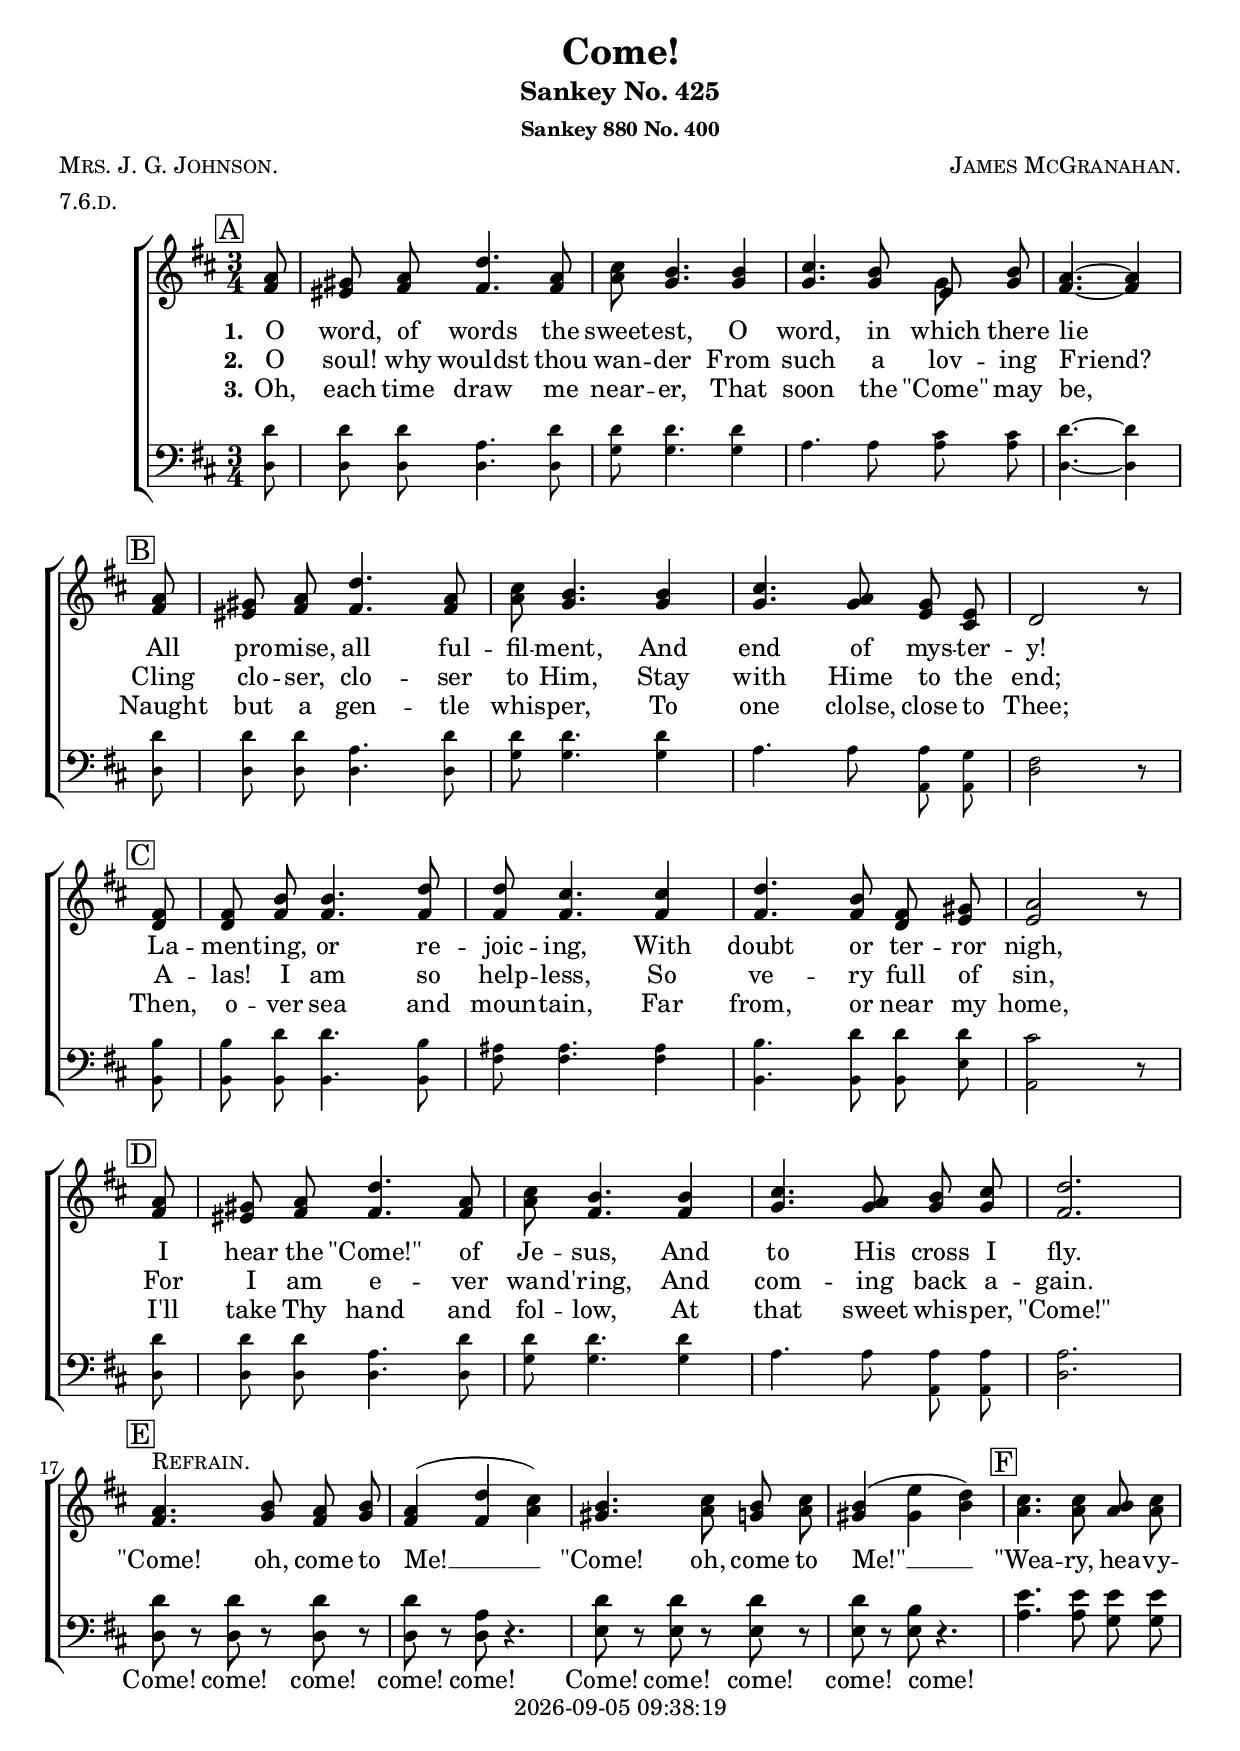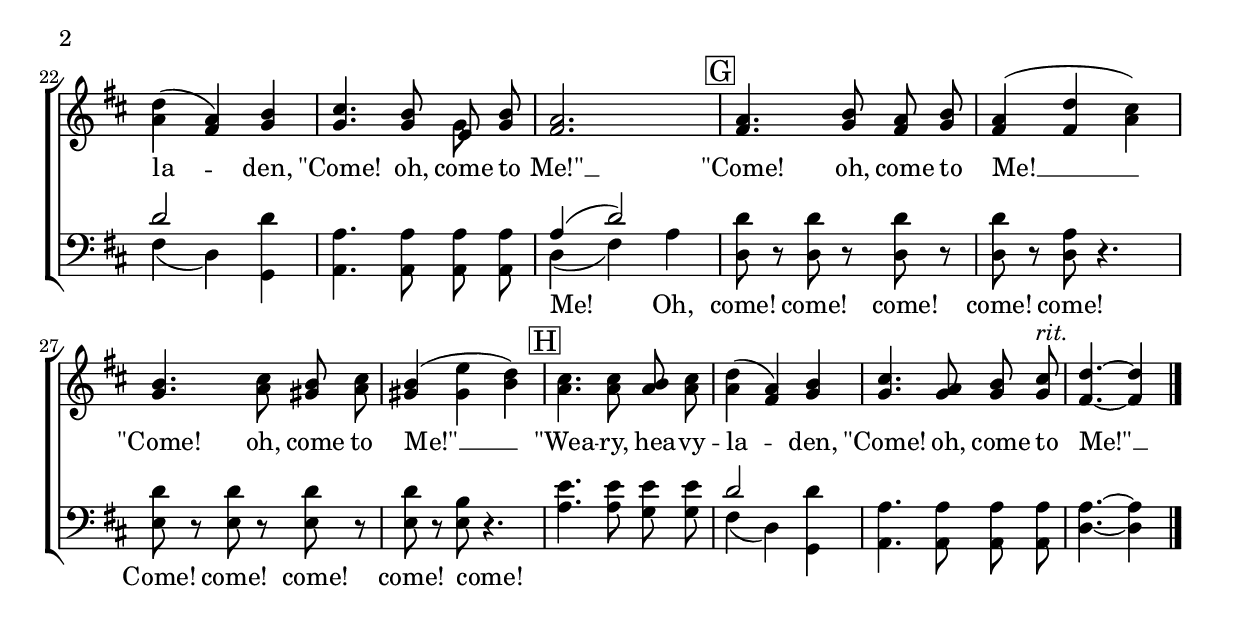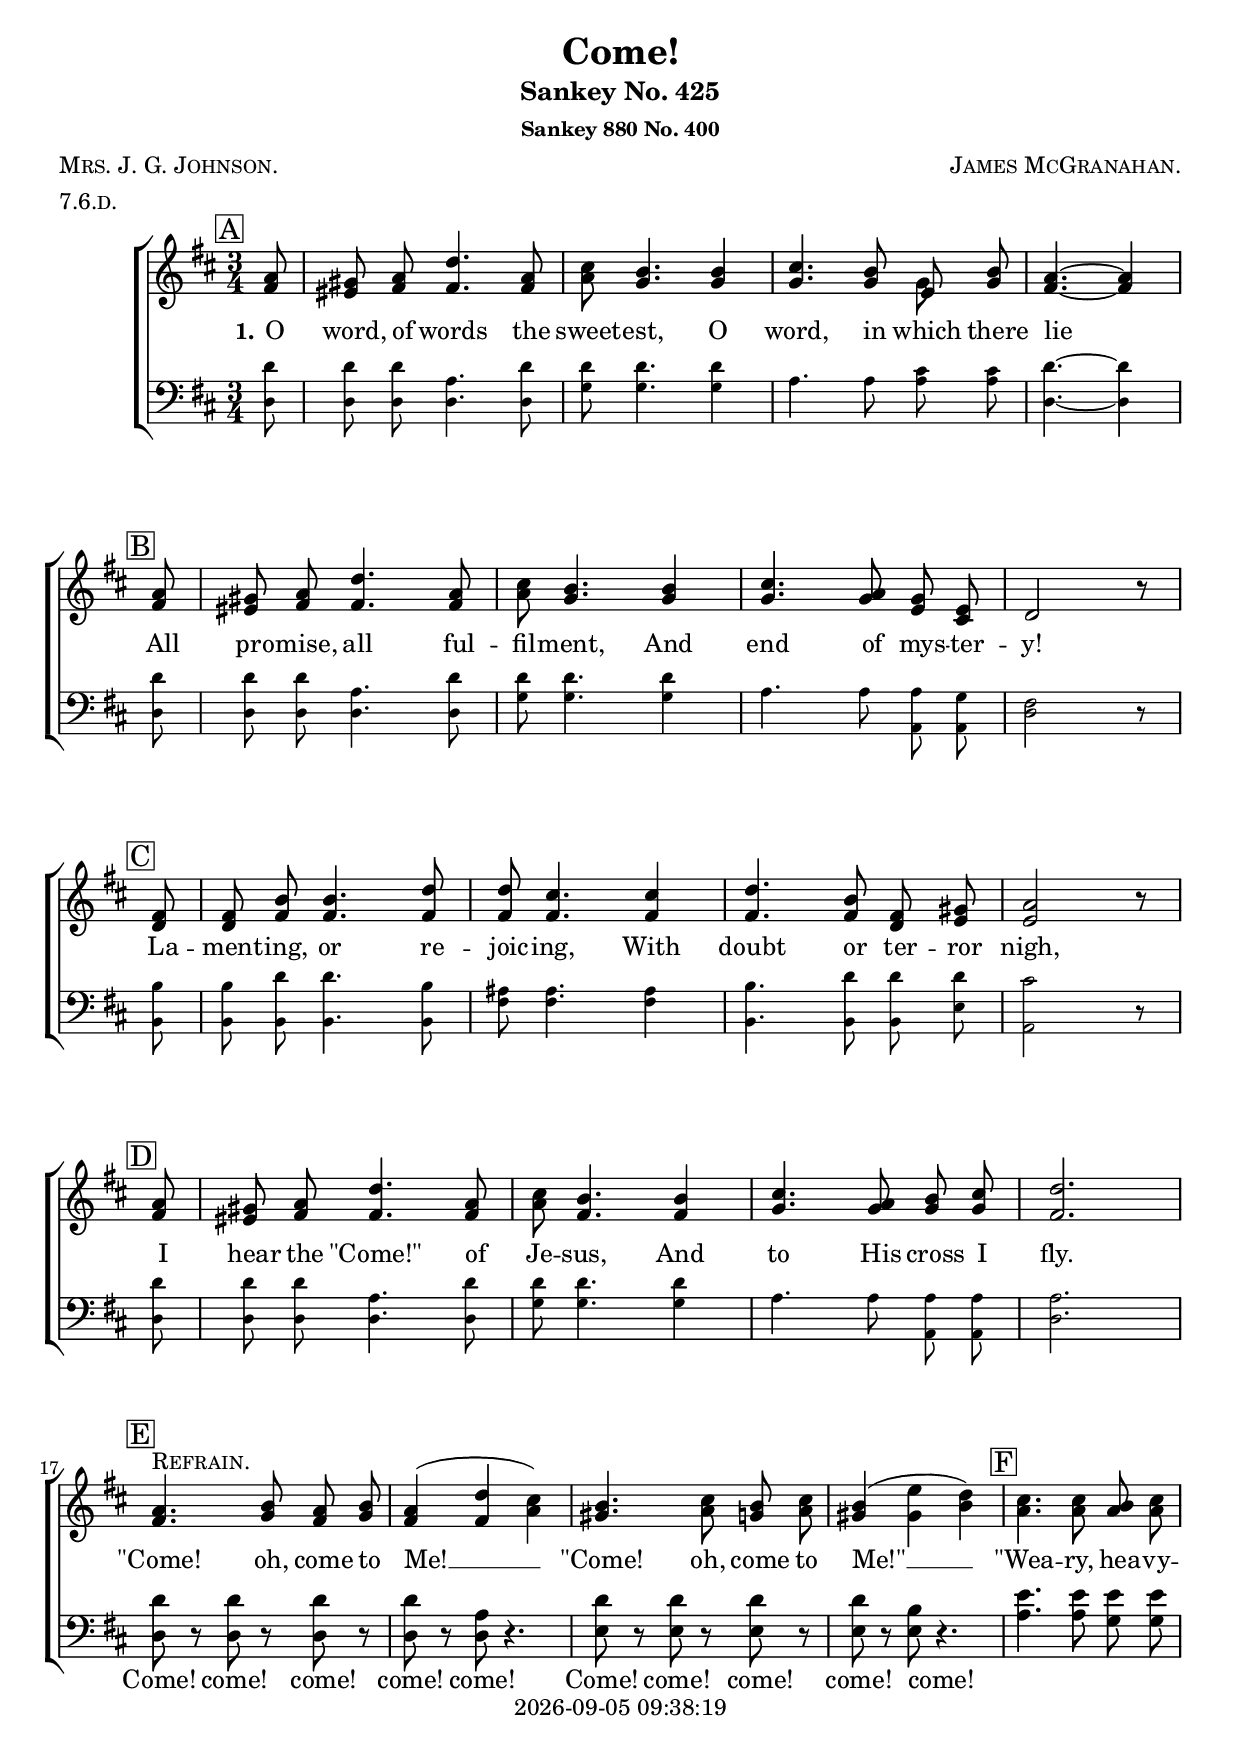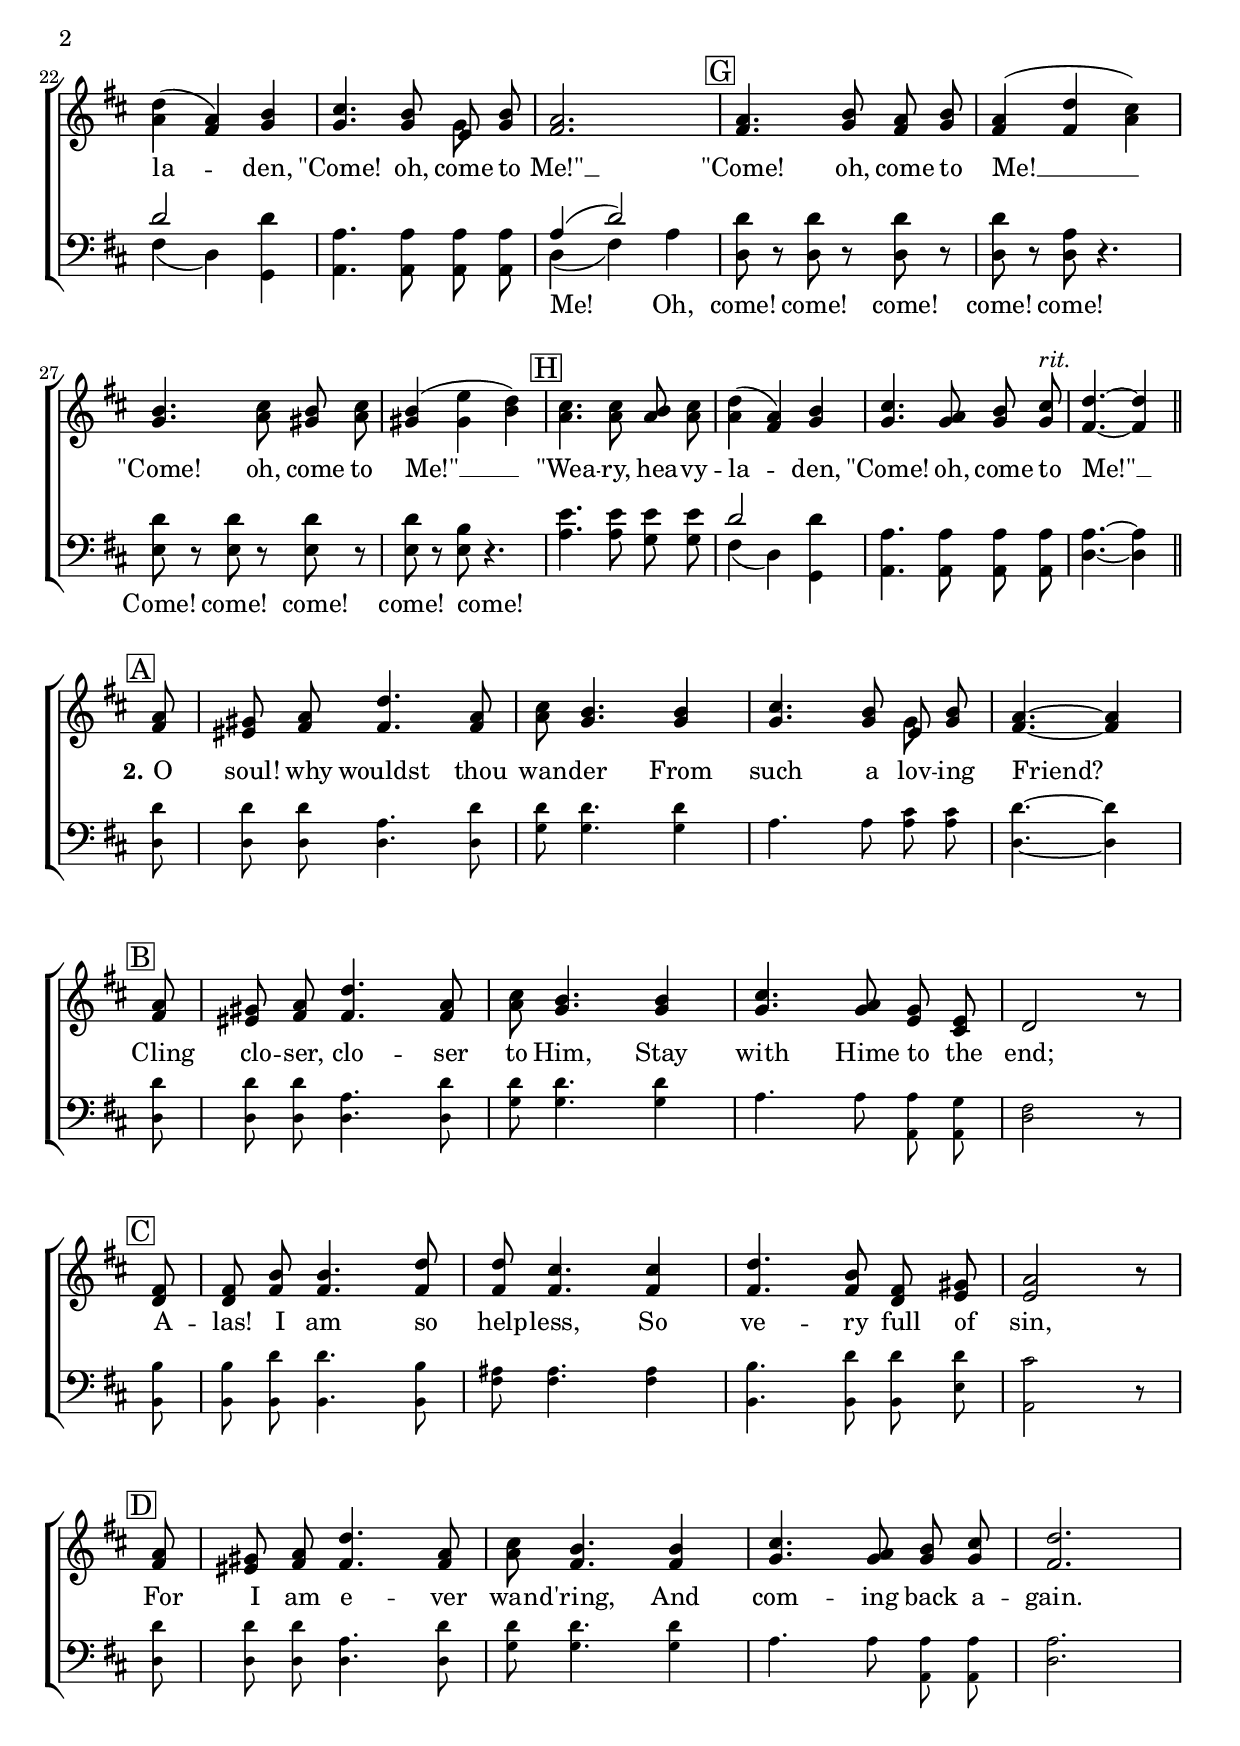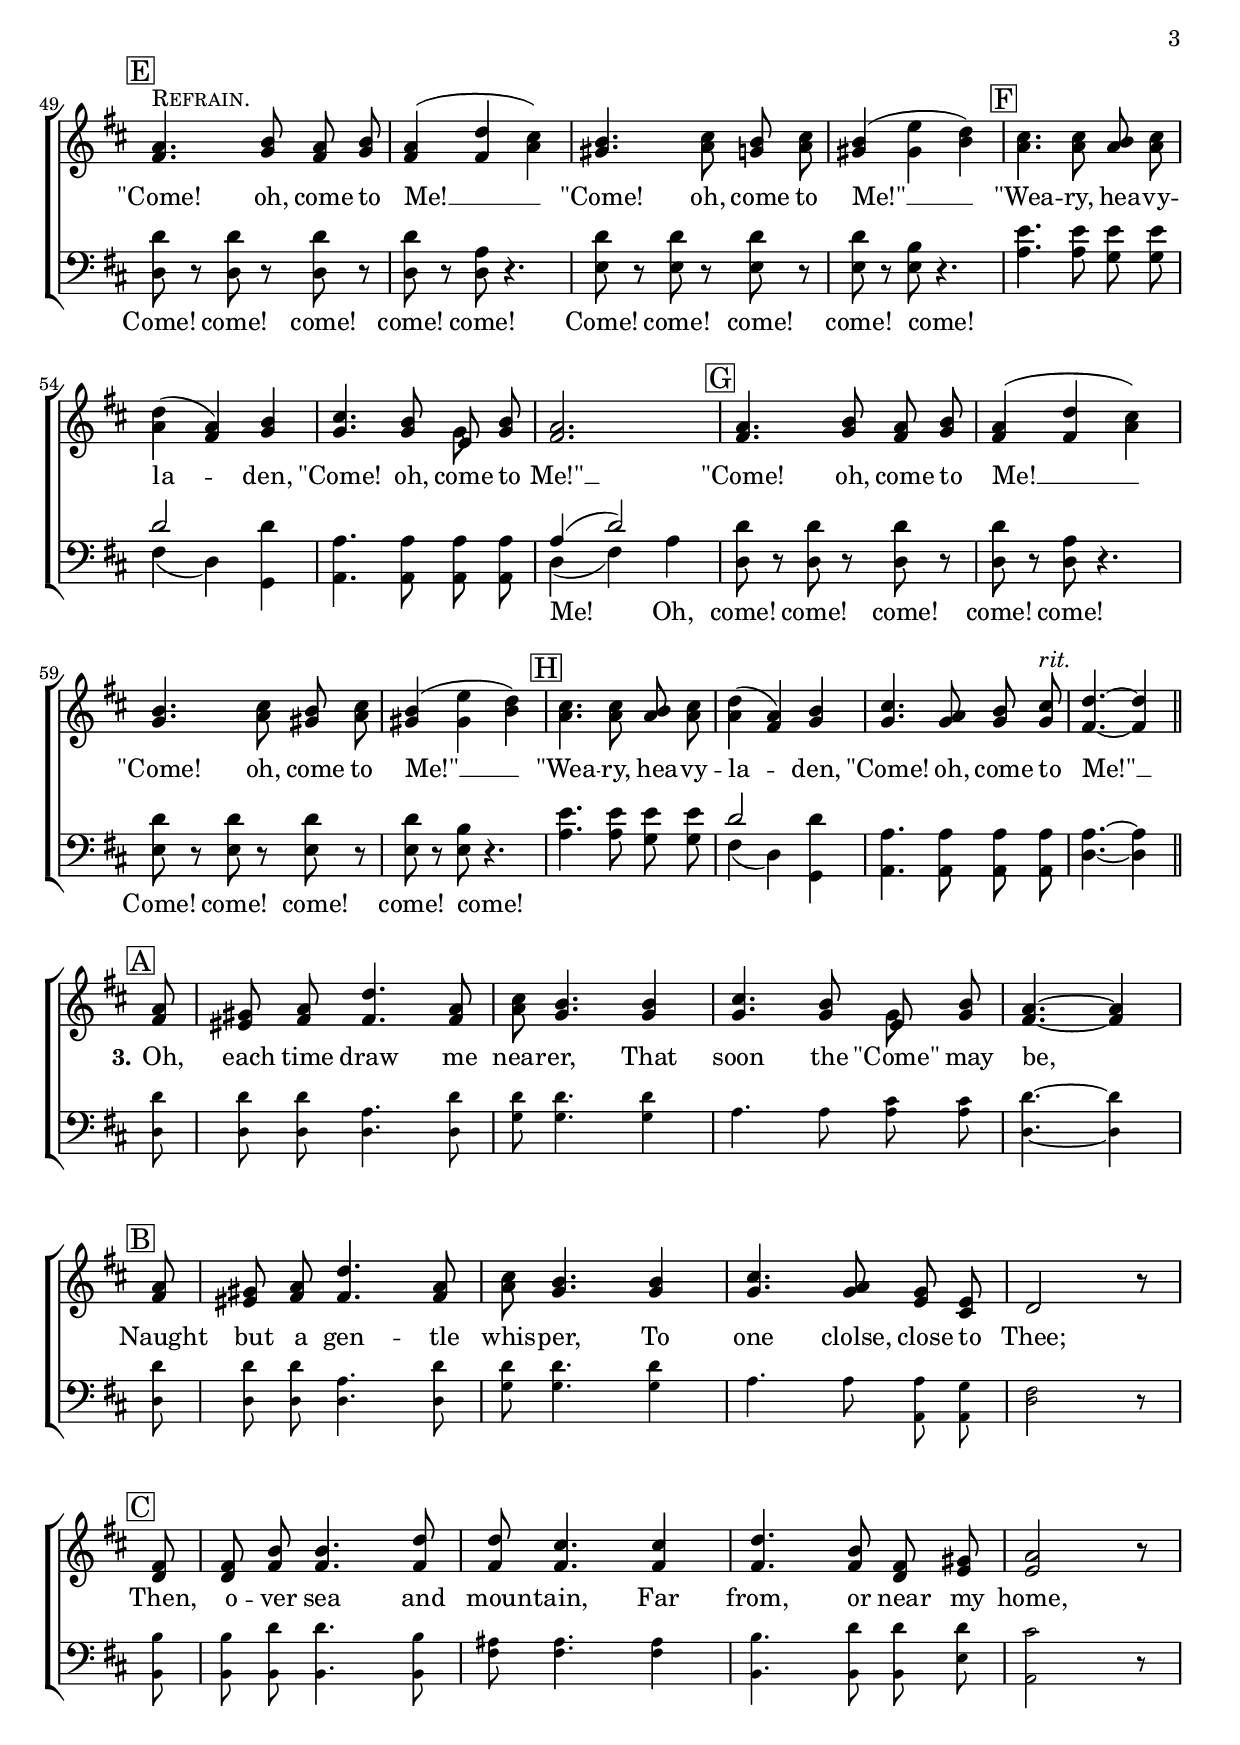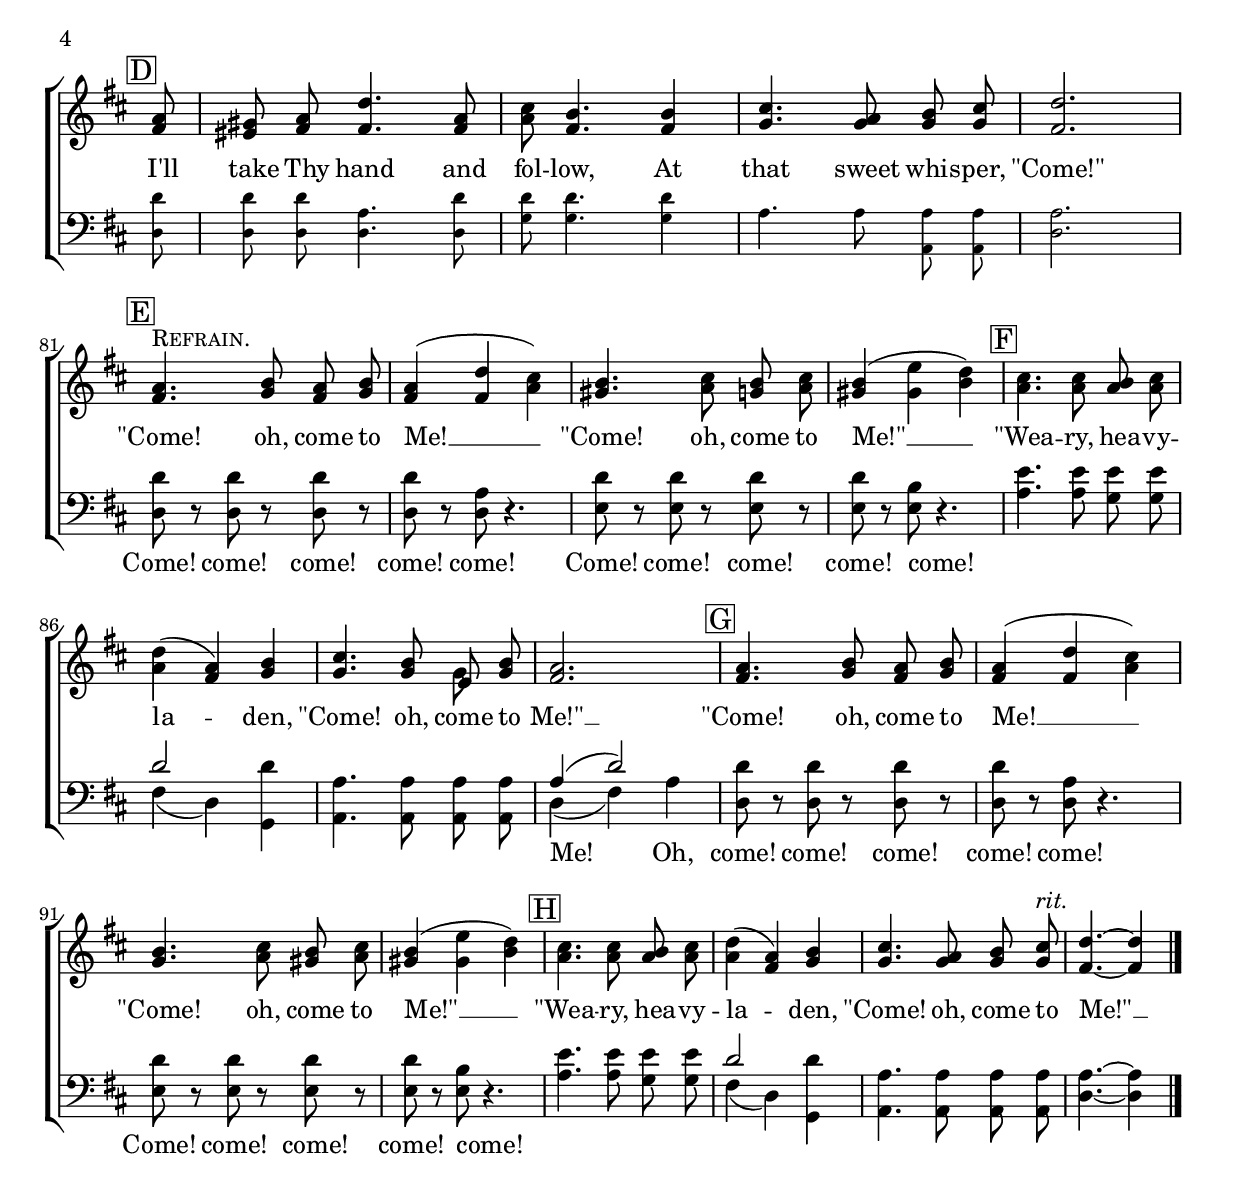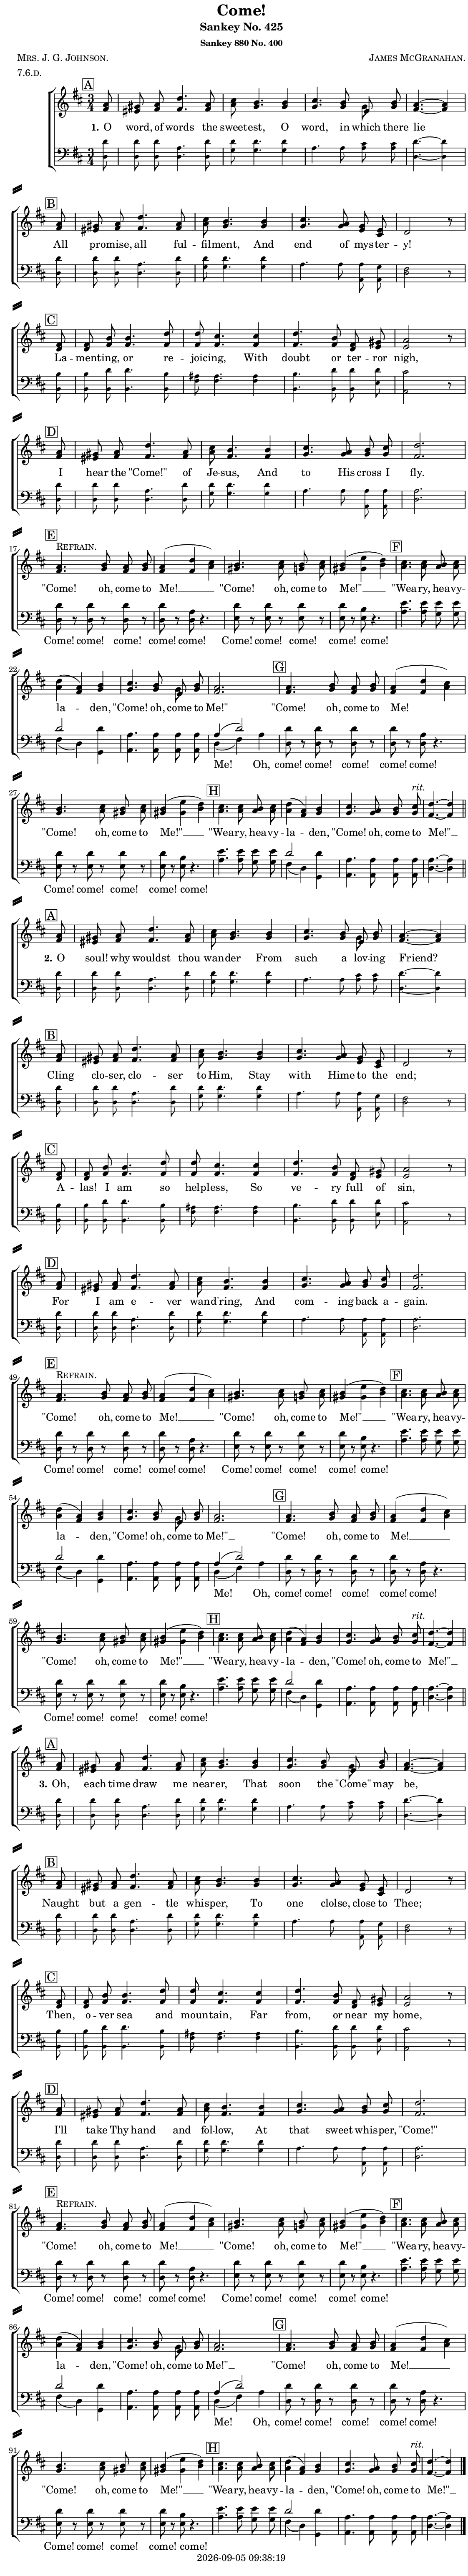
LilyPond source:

\version "2.22.1"

\include "articulate.ly"

today = #(strftime "%Y-%m-%d %H:%M:%S" (localtime (current-time)))

\header {
% centered at top
%  dedication  = "dedication"
  title       = "Come!"
  subtitle    = "Sankey No. 425"
  subsubtitle = "Sankey 880 No. 400"
%  instrument  = "instrument"
  
% arrangement of following lines:
%
%  poet    composer
%  meter   arranger
%  piece       opus

  composer    = \markup\smallCaps "James McGranahan."
%  arranger    = "arranger"
%  opus        = "opus"

  poet        = \markup\smallCaps "Mrs. J. G. Johnson."
  meter       = \markup\smallCaps "7.6.d."
%  piece       = \markup\smallCaps "piece"

% centered at bottom
% tagline     = "tagline" % default lilypond version
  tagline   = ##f
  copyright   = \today
}

% #(set-global-staff-size 16)

global = {
  \key d \major
  \time 3/4
  \partial 8
}

RehearsalTrack = {
% \set Score.currentBarNumber = #5
  \mark \markup { \box "A" } s8 s2.*3 s4. s4
  \mark \markup { \box "B" } s8 s2.*3 s4. s4
  \mark \markup { \box "C" } s8 s2.*3 s4. s4
  \mark \markup { \box "D" } s8 s2.*4
  \mark \markup { \box "E" }    s2.*4
  \mark \markup { \box "F" }    s2.*4
  \mark \markup { \box "G" }    s2.*4
  \mark \markup { \box "H" }    s2.*3 s4. s4
}

TempoTrack = {
  \set Score.tempoHideNote = ##t
  \tempo 4=120
}

nl = { \bar "||" \break }

soprano = \relative {
  \autoBeamOff
  a'8
  gis8 a d4. a8
  cis8 b4. 4
  cis4. b8e, b'
  a4.~4 \bar "|" \break a8
  gis8 a d4. a8 % B
  cis8 b4. 4
  cis4. a8 g e
  d2 r8 \bar "|" \break fis8
  fis8 b8 4. d8 % C
  d8 cis4. 4
  d4. b8 fis gis
  a2 r8 \bar "|" \break a8
  gis8 a d4. a8 % D
  cis8 b4. 4
  cis4. a8 b cis
  d2. \break
  a4.^\markup\smallCaps Refrain. b8 a b % E
  a4(d cis)
  b4. cis8 b cis
  b4(e d)
  cis4. 8 b cis % F
  d4(a) b
  cis4. b8 e, b'
  a2.
  a4. b8 a b % G
  a4(d cis)
  b4. cis8 b cis
  b4(e d)
  cis4. 8 b cis % H
  d4(a) b
  cis4. a8 b cis^\markup\italic rit.
  d4.~4
}

alto = \relative {
  \autoBeamOff
  fis'8
  eis8 fis8 4. 8
  a8 g4. 4
  g4. 8 8 8
  fis4.~4 8
  eis8 fis8 4. 8 % B
  a8 g4. 4
  g4. 8 e cis
  d2 r8 8
  d8 fis8 4. 8 % C
  fis8 4. 4
  fis4. 8 d e
  e2 r8 fis
  eis8 fis8 4. 8 % D
  a8 fis4. 4
  g4. 8 8 8
  fis2.
  fis4. g8 fis g % E
  fis4(4 a)
  gis4. a8 g a
  gis4(4 b)
  a4. 8 8 8 % F
  a4(fis) g
  g4. 8 8 8
  fis2.
  fis4. g8 fis g % G
  fis4(4 a)
  g4. a8 gis a
  gis4(4 b)
  a4. 8 8 8 % H
  a4(fis) g
  g4. 8 8 8
  fis4.~4
}

tenor = \relative {
  \autoBeamOff \tiny
  d'8
  d8 8 a4. d8
  d8 4. 4
  a4. 8 cis8 8
  d4.~4 8
  d8 8 a4. d8 % B
  d8 4. 4
  a4. 8 8 g
  fis2 r8 b8
  b8 d8 4. b8 % C
  ais8 4. 4
  b4. d8 8 8
  cis2 r8 d
  d8 8 a4. d8 % D
  d8 4. 4
  a4. 8 8 8
  a2.
  \normalsize
  d8 r d r d r % E
  d8 r a r4.
  d8 r d r d r
  d8 r b r4.
  e4. 8 8 8 % F
  d2 4
  a4. 8 8 8
  a4(d2)
  d8 r d r d r % G
  d8 r a r4.
  d8 r d r d r
  d8 r b r4.
  e4. 8 8 8 % H
  d2 4
  a4. 8 8 8
  a4.~4
}

bass = \relative {
  \autoBeamOff \tiny
  d8
  d8 8 4. 8
  g8 4. 4
  a4. 8 8 8
  d,4.~4 8
  d8 8 4. 8 % B
  g8 4. 4
  a4. 8 a, a
  d2 r8 b8
  b8 8 4. 8 % C
  fis'8 4. 4
  b,4. 8 8 e
  a,2 r8 d
  d8 8 4. 8 % D
  g8 4. 4
  a4. 8 a, a
  d2.
  \normalsize
  d8 r d r d r % E
  d8 r d r4.
  e8 r e r e r
  e8 r e r4.
  a4. 8 g8 8 % F
  fis4(d) g,
  a4. 8 8 8
  d4(fis) a
  d,8 r d r d r % G
  d8 r d r4.
  e8 r e r e r
  e8 r e r4.
  a4. 8 g g % H
  fis4(d) g,
  a4. 8 8 8
  d4.~4
}

nom  = {   \set ignoreMelismata = ##t }
yesm = { \unset ignoreMelismata       }

chorus = \lyricmode {
  "\"Come!" oh, come to Me! __
  "\"Come!" oh, come to "Me!\"" __
  "\"Wea" -- ry, hea -- vy -- la -- den,
  "\"Come!" oh, come to "Me!\"" __
  "\"Come!" oh, come to Me! __
  "\"Come!" oh, come to "Me!\"" __
  "\"Wea" -- ry, hea -- vy -- la -- den,
  "\"Come!" oh, come to "Me!\"" __
}

chorusMen = \lyricmode {
  _ _ _ _ _ _ _
  _ _ _ _ _ _
  _ _ _ _ _ _ _
  _ _ _ _ _ _
  _ _ _ _ _ _ _
  _ _ _ _ _ _
  _ _ _ _ _ _ _
  _ _ _ _ _ _
  Come! come! come! come! come!
  Come! come! come! come! come!
  _ _ _ _ _ _
  _ _ _ _ Me!
  Oh, come! come! come! come! come!
  Come! come! come! come! come!
  _ _ _ _ _ _
  _ _ _ _ _
}

verses = 3

wordsOne = \lyricmode {
  \set stanza = "1."
  O word, of words the sweet -- est,
  O word, in which there lie
  All pro -- mise, all ful -- fil -- ment,
  And end of mys -- ter -- y!
  La -- ment -- ing, or re -- joic -- ing,
  With doubt or ter -- ror nigh,
  I hear the "\"Come!\"" of Je -- sus,
  And to His cross I fly.
}
  
wordsTwo = \lyricmode {
  \set stanza = "2."
  O soul! why wouldst thou wan -- der
  From such a lov -- ing Friend?
  Cling clo -- ser, clo -- ser to Him,
  Stay with Hime to the end;
  A -- las! I am so help -- less,
  So ve -- ry full of sin,
  For I am e -- ver wan -- d'ring,
  And com -- ing back a -- gain.
}
  
wordsThree = \lyricmode {
  \set stanza = "3."
  Oh, each time draw me near -- er,
  That soon the "\"Come\"" may be,
  Naught but a gen -- tle whis -- per,
  To one clolse, close to Thee;
  Then, o -- ver sea and moun -- tain,
  Far from, or near my home,
  I'll take Thy hand and fol -- low,
  At that sweet whis -- per, "\"Come!\""
}
  
wordsMidi = \lyricmode {
  \set stanza = "1."
  "O " "word, " "of " "words " "the " sweet "est, "
  "\nO " "word, " "in " "which " "there " "lie "
  "\nAll " pro "mise, " "all " ful fil "ment, "
  "\nAnd " "end " "of " mys ter "y! "
  "\nLa" ment "ing, " "or " re joic "ing, "
  "\nWith " "doubt " "or " ter "ror " "nigh, "
  "\nI " "hear " "the " "\"Come!\" " "of " Je "sus, "
  "\nAnd " "to " "His " "cross " "I " "fly. "
  "\n\"Come! " "oh, " "come " "to " "Me! " 
  "\n\"Come! " "oh, " "come " "to " "Me!\" " 
  "\n\"Wea" "ry, " hea vy la "den, "
  "\n\"Come! " "oh, " "come " "to " "Me!\" " 
  "\n\"Come! " "oh, " "come " "to " "Me! " 
  "\n\"Come! " "oh, " "come " "to " "Me!\" " 
  "\n\"Wea" "ry, " hea vy la "den, "
  "\n\"Come! " "oh, " "come " "to " "Me!\" " 

  \set stanza = "2."
  "\nO " "soul! " "why " "wouldst " "thou " wan "der "
  "\nFrom " "such " "a " lov "ing " "Friend? "
  "\nCling " clo "ser, " clo "ser " "to " "Him, "
  "\nStay " "with " "Hime " "to " "the " "end; "
  "\nA" "las! " "I " "am " "so " help "less, "
  "\nSo " ve "ry " "full " "of " "sin, "
  "\nFor " "I " "am " e "ver " wan "d'ring, "
  "\nAnd " com "ing " "back " a "gain. "
  "\n\"Come! " "oh, " "come " "to " "Me! " 
  "\n\"Come! " "oh, " "come " "to " "Me!\" " 
  "\n\"Wea" "ry, " hea vy la "den, "
  "\n\"Come! " "oh, " "come " "to " "Me!\" " 
  "\n\"Come! " "oh, " "come " "to " "Me! " 
  "\n\"Come! " "oh, " "come " "to " "Me!\" " 
  "\n\"Wea" "ry, " hea vy la "den, "
  "\n\"Come! " "oh, " "come " "to " "Me!\" " 

  \set stanza = "3."
  "\nOh, " "each " "time " "draw " "me " near "er, "
  "\nThat " "soon " "the " "\"Come\" " "may " "be, "
  "\nNaught " "but " "a " gen "tle " whis "per, "
  "\nTo " "one " "clolse, " "close " "to " "Thee; "
  "\nThen, " o "ver " "sea " "and " moun "tain, "
  "\nFar " "from, " "or " "near " "my " "home, "
  "\nI'll " "take " "Thy " "hand " "and " fol "low, "
  "\nAt " "that " "sweet " whis "per, " "\"Come!\" "
  "\n\"Come! " "oh, " "come " "to " "Me! " 
  "\n\"Come! " "oh, " "come " "to " "Me!\" " 
  "\n\"Wea" "ry, " hea vy la "den, "
  "\n\"Come! " "oh, " "come " "to " "Me!\" " 
  "\n\"Come! " "oh, " "come " "to " "Me! " 
  "\n\"Come! " "oh, " "come " "to " "Me!\" " 
  "\n\"Wea" "ry, " hea vy la "den, "
  "\n\"Come! " "oh, " "come " "to " "Me!\" " 
}

wordsMidiTenor = \lyricmode {
  \set stanza = "1."
  "O " "word, " "of " "words " "the " sweet "est, "
  "\nO " "word, " "in " "which " "there " "lie "
  "\nAll " pro "mise, " "all " ful fil "ment, "
  "\nAnd " "end " "of " mys ter "y! "
  "\nLa" ment "ing, " "or " re joic "ing, "
  "\nWith " "doubt " "or " ter "ror " "nigh, "
  "\nI " "hear " "the " "\"Come!\" " "of " Je "sus, "
  "\nAnd " "to " "His " "cross " "I " "fly. "
  "\nCome, " "come, " "come, " "come, " "come, "
  "\nCome, " "come, " "come, " "come, " "come, "
  "\n\"Wea" "ry, " hea vy la "den, "
  "\n\"Come! " "oh, " "come " "to " "Me!\" " 
  "\nCome, " "come, " "come, " "come, " "come, "
  "\nCome, " "come, " "come, " "come, " "come, "
  "\n\"Wea" "ry, " hea vy la "den, "
  "\n\"Come! " "oh, " "come " "to " "Me!\" " 

  \set stanza = "2."
  "\nO " "soul! " "why " "wouldst " "thou " wan "der "
  "\nFrom " "such " "a " lov "ing " "Friend? "
  "\nCling " clo "ser, " clo "ser " "to " "Him, "
  "\nStay " "with " "Hime " "to " "the " "end; "
  "\nA" "las! " "I " "am " "so " help "less, "
  "\nSo " ve "ry " "full " "of " "sin, "
  "\nFor " "I " "am " e "ver " wan "d'ring, "
  "\nAnd " com "ing " "back " a "gain. "
  "\nCome, " "come, " "come, " "come, " "come, "
  "\nCome, " "come, " "come, " "come, " "come, "
  "\n\"Wea" "ry, " hea vy la "den, "
  "\n\"Come! " "oh, " "come " "to " "Me!\" " 
  "\nCome, " "come, " "come, " "come, " "come, "
  "\nCome, " "come, " "come, " "come, " "come, "
  "\n\"Wea" "ry, " hea vy la "den, "
  "\n\"Come! " "oh, " "come " "to " "Me!\" " 

  \set stanza = "3."
  "\nOh, " "each " "time " "draw " "me " near "er, "
  "\nThat " "soon " "the " "\"Come\" " "may " "be, "
  "\nNaught " "but " "a " gen "tle " whis "per, "
  "\nTo " "one " "clolse, " "close " "to " "Thee; "
  "\nThen, " o "ver " "sea " "and " moun "tain, "
  "\nFar " "from, " "or " "near " "my " "home, "
  "\nI'll " "take " "Thy " "hand " "and " fol "low, "
  "\nAt " "that " "sweet " whis "per, " "\"Come!\" "
  "\nCome, " "come, " "come, " "come, " "come, "
  "\nCome, " "come, " "come, " "come, " "come, "
  "\n\"Wea" "ry, " hea vy la "den, "
  "\n\"Come! " "oh, " "come " "to " "Me!\" " 
  "\nCome, " "come, " "come, " "come, " "come, "
  "\nCome, " "come, " "come, " "come, " "come, "
  "\n\"Wea" "ry, " hea vy la "den, "
  "\n\"Come! " "oh, " "come " "to " "Me!\" " 
}

wordsMidiBass = \lyricmode {
  \set stanza = "1."
  "O " "word, " "of " "words " "the " sweet "est, "
  "\nO " "word, " "in " "which " "there " "lie "
  "\nAll " pro "mise, " "all " ful fil "ment, "
  "\nAnd " "end " "of " mys ter "y! "
  "\nLa" ment "ing, " "or " re joic "ing, "
  "\nWith " "doubt " "or " ter "ror " "nigh, "
  "\nI " "hear " "the " "\"Come!\" " "of " Je "sus, "
  "\nAnd " "to " "His " "cross " "I " "fly. "
  "\nCome, " "come, " "come, " "come, " "come, "
  "\nCome, " "come, " "come, " "come, " "come, "
  "\n\"Wea" "ry, " hea vy la "den, "
  "\n\"Come! " "oh, " "come " "to " "Me!\" " 
  "\nOh, " "come, " "come, " "come, " "come, " "come, "
  "\nCome, " "come, " "come, " "come, " "come, "
  "\n\"Wea" "ry, " hea vy la "den, "
  "\n\"Come! " "oh, " "come " "to " "Me!\" " 

  \set stanza = "2."
  "\nO " "soul! " "why " "wouldst " "thou " wan "der "
  "\nFrom " "such " "a " lov "ing " "Friend? "
  "\nCling " clo "ser, " clo "ser " "to " "Him, "
  "\nStay " "with " "Hime " "to " "the " "end; "
  "\nA" "las! " "I " "am " "so " help "less, "
  "\nSo " ve "ry " "full " "of " "sin, "
  "\nFor " "I " "am " e "ver " wan "d'ring, "
  "\nAnd " com "ing " "back " a "gain. "
  "\nCome, " "come, " "come, " "come, " "come, "
  "\nCome, " "come, " "come, " "come, " "come, "
  "\n\"Wea" "ry, " hea vy la "den, "
  "\n\"Come! " "oh, " "come " "to " "Me!\" " 
  "\nOh, " "come, " "come, " "come, " "come, " "come, "
  "\nCome, " "come, " "come, " "come, " "come, "
  "\n\"Wea" "ry, " hea vy la "den, "
  "\n\"Come! " "oh, " "come " "to " "Me!\" " 

  \set stanza = "3."
  "\nOh, " "each " "time " "draw " "me " near "er, "
  "\nThat " "soon " "the " "\"Come\" " "may " "be, "
  "\nNaught " "but " "a " gen "tle " whis "per, "
  "\nTo " "one " "clolse, " "close " "to " "Thee; "
  "\nThen, " o "ver " "sea " "and " moun "tain, "
  "\nFar " "from, " "or " "near " "my " "home, "
  "\nI'll " "take " "Thy " "hand " "and " fol "low, "
  "\nAt " "that " "sweet " whis "per, " "\"Come!\" "
  "\nCome, " "come, " "come, " "come, " "come, "
  "\nCome, " "come, " "come, " "come, " "come, "
  "\n\"Wea" "ry, " hea vy la "den, "
  "\n\"Come! " "oh, " "come " "to " "Me!\" " 
  "\nOh, " "come, " "come, " "come, " "come, " "come, "
  "\nCome, " "come, " "come, " "come, " "come, "
  "\n\"Wea" "ry, " hea vy la "den, "
  "\n\"Come! " "oh, " "come " "to " "Me!\" " 
}

\book {
  \bookOutputSuffix "midi-women"
  \score {
%    \articulate
        \new ChoirStaff <<
                                % Soprano staff
          \new Staff = soprano
          <<
            \new Voice { \repeat unfold \verses \TempoTrack     }
            \new Voice { \global \repeat unfold \verses \soprano \bar "|." }
            \addlyrics \wordsMidi
          >>
                                % Alto staff
          \new Staff = alto
          <<
            \new Voice { \global \repeat unfold \verses { \alto \nl } \bar "|." }
          >>
                                % Tenor staff
          \new Staff = tenor
          <<
            \clef "treble_8"
            \new Voice { \global \repeat unfold \verses \tenor }
          >>
                                % Bass staff
          \new Staff = bass
          <<
            \clef "bass"
            \new Voice { \global \repeat unfold \verses \bass }
          >>
        >>
    \midi {}
  }
}

\book {
  \bookOutputSuffix "midi-tenor"
  \score {
%    \articulate
        \new ChoirStaff <<
                                % Soprano staff
          \new Staff = soprano
          <<
            \new Voice { \repeat unfold \verses \TempoTrack     }
            \new Voice { \global \repeat unfold \verses \soprano \bar "|." }
          >>
                                % Alto staff
          \new Staff = alto
          <<
            \new Voice { \global \repeat unfold \verses { \alto \nl } \bar "|." }
          >>
                                % Tenor staff
          \new Staff = tenor
          <<
            \clef "treble_8"
            \new Voice { \global \repeat unfold \verses \tenor }
            \addlyrics \wordsMidiTenor
          >>
                                % Bass staff
          \new Staff = bass
          <<
            \clef "bass"
            \new Voice { \global \repeat unfold \verses \bass }
          >>
        >>
    \midi {}
  }
}

\book {
  \bookOutputSuffix "midi-bass"
  \score {
%    \articulate
        \new ChoirStaff <<
                                % Soprano staff
          \new Staff = soprano
          <<
            \new Voice { \repeat unfold \verses \TempoTrack     }
            \new Voice { \global \repeat unfold \verses \soprano \bar "|." }
          >>
                                % Alto staff
          \new Staff = alto
          <<
            \new Voice { \global \repeat unfold \verses { \alto \nl } \bar "|." }
          >>
                                % Tenor staff
          \new Staff = tenor
          <<
            \clef "treble_8"
            \new Voice { \global \repeat unfold \verses \tenor }
          >>
                                % Bass staff
          \new Staff = bass
          <<
            \clef "bass"
            \new Voice { \global \repeat unfold \verses \bass }
            \addlyrics \wordsMidiBass
          >>
        >>
    \midi {}
  }
}

\book {
  \bookOutputSuffix "repeat"
  \score {
        \new ChoirStaff <<
                                  % Joint soprano/alto staff
          \new Staff = women \with { printPartCombineTexts = ##f }
          <<
            \new Voice \RehearsalTrack
            \new Voice \TempoTrack
            \new NullVoice = "aligner" \soprano
            \new Voice \partCombine { \global \soprano \bar "|." } { \global \alto }
            \new Lyrics \lyricsto "aligner" { \wordsOne \chorus }
            \new Lyrics \lyricsto "aligner"   \wordsTwo
            \new Lyrics \lyricsto "aligner"   \wordsThree
          >>
                                  % Joint tenor/bass staff
          \new Staff = men \with { printPartCombineTexts = ##f }
          <<
            \clef "bass"
            \new Voice \partCombine #'(0 . 25) { \global \tenor } { \global \bass }
            \new NullVoice = alignerB { \bass }
            \addlyrics \chorusMen
          >>
%          \new Lyrics \with {alignAboveContext = men} \lyricsto alignerB \chorusMen
        >>
    \layout {
      indent = 1.5\cm
      \pointAndClickOff
      \context {
        \Staff \RemoveAllEmptyStaves
      }
    }
  }
}

singlescore = {
        \new ChoirStaff <<
                                  % Joint soprano/alto staff
          \new Staff = women \with { printPartCombineTexts = ##f }
          <<
            \new Voice { \repeat unfold \verses \RehearsalTrack }
            \new Voice { \repeat unfold \verses \TempoTrack }
            \new NullVoice = "aligner" { \repeat unfold \verses \soprano }
            \new Voice \partCombine { \global \repeat unfold \verses \soprano \bar "|." }
                                    { \global \repeat unfold \verses { \alto \nl } \bar "|." }
            \new Lyrics \lyricsto "aligner" { \wordsOne   \chorus
                                              \wordsTwo   \chorus
                                              \wordsThree \chorus
                                            }
          >>
                                  % Joint tenor/bass staff
          \new Staff = men \with { printPartCombineTexts = ##f }
          <<
            \clef "bass"
            \new Voice \partCombine #'(0 . 25) { \global \repeat unfold \verses \tenor }
                                    { \global \repeat unfold \verses \bass }
            \new NullVoice = alignerB { \repeat unfold \verses \bass }
            \addlyrics {\repeat unfold \verses \chorusMen}
          >>
%          \new Lyrics \with {alignAboveContext = men} \lyricsto alignerT { \repeat unfold \verses \chorusMen }
        >>
}

\book {
  \bookOutputSuffix "single"
  \score {
    \singlescore
    \layout {
      indent = 1.5\cm
      \pointAndClickOff
      \context {
        \Staff \RemoveAllEmptyStaves
      }
    }
  }
}

\book {
  \bookOutputSuffix "singlepage"
  \paper {
    top-margin = 0
    left-margin = 7
    right-margin = 1
    paper-width = 190\mm
    page-breaking = #ly:one-page-breaking
    system-system-spacing.basic-distance = #15
    system-separator-markup = \slashSeparator
  }
  \score {
    \singlescore
    \layout {
      indent = 1.5\cm
      \pointAndClickOff
      \context {
        \Staff \RemoveAllEmptyStaves
      }
    }
  }
}
